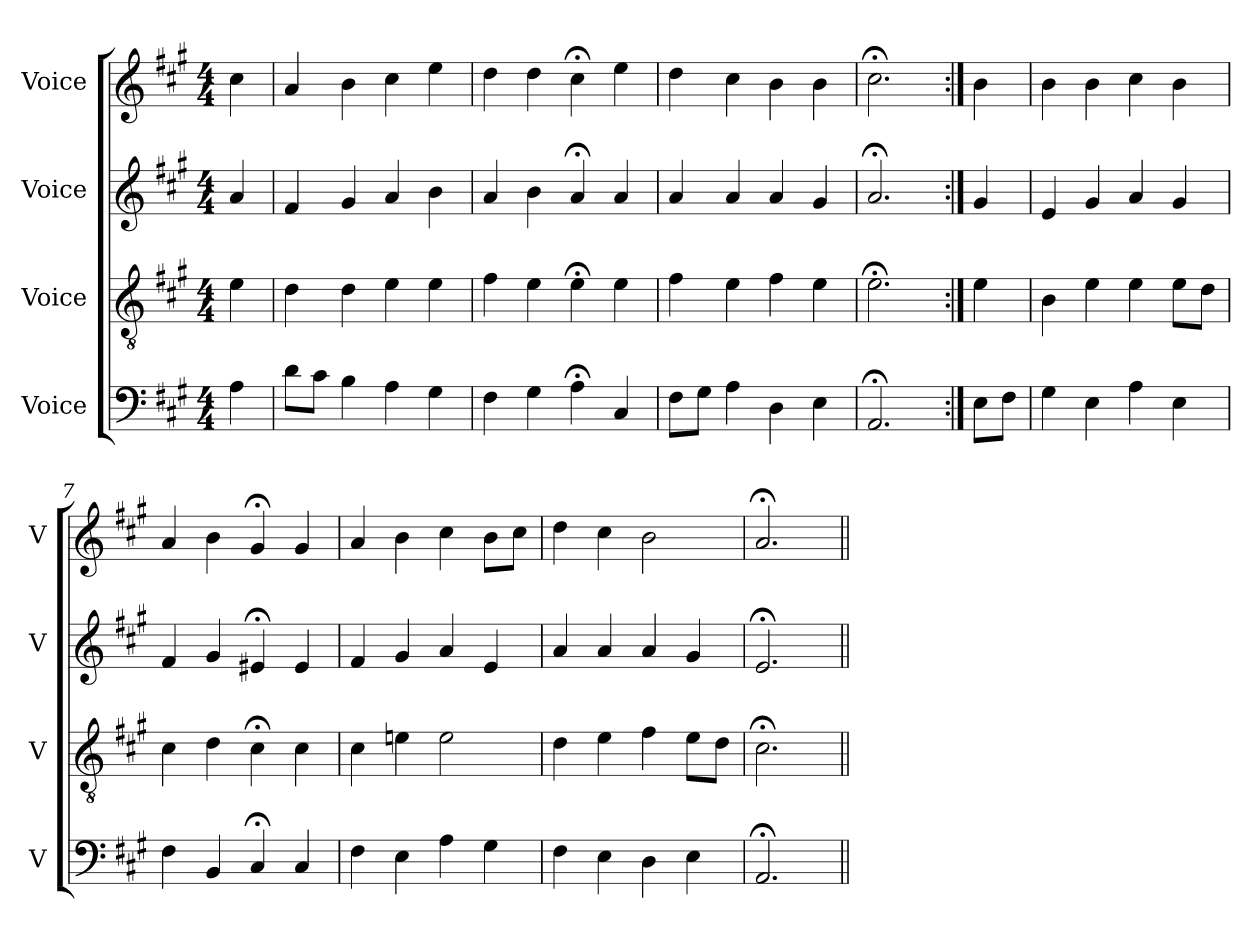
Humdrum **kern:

**kern	**kern	**kern	**kern
*part4	*part3	*part2	*part1
*staff4	*staff3	*staff2	*staff1
*I"Voice	*I"Voice	*I"Voice	*I"Voice
*I'V	*I'V	*I'V	*I'V
*clefF4	*clefGv2	*clefG2	*clefG2
*k[f#c#g#]	*k[f#c#g#]	*k[f#c#g#]	*k[f#c#g#]
*M4/4	*M4/4	*M4/4	*M4/4
=	=	=	=
4A	4e	4a	4cc#
=2	=2	=2	=2
8dL	4d	4f#	4a
8c#J	.	.	.
4B	4d	4g#	4b
4A	4e	4a	4cc#
4G#	4e	4b	4ee
=3	=3	=3	=3
4F#	4f#	4a	4dd
4G#	4e	4b	4dd
4A;<	4e;<	4a;<	4cc#;<
4C#	4e	4a	4ee
=4	=4	=4	=4
8F#L	4f#	4a	4dd
8G#J	.	.	.
4A	4e	4a	4cc#
4D	4f#	4a	4b
4E	4e	4g#	4b
=	=	=	=
2.AA;<	2.e;<	2.a;<	2.cc#;<
=5:|!	=5:|!	=5:|!	=5:|!
8EL	4e	4g#	4b
8F#J	.	.	.
=6	=6	=6	=6
4G#	4B	4e	4b
4E	4e	4g#	4b
4A	4e	4a	4cc#
4E	8eL	4g#	4b
.	8dJ	.	.
=7	=7	=7	=7
4F#	4c#	4f#	4a
4BB	4d	4g#	4b
4C#;<	4c#;<	4e#X;<	4g#;<
4C#	4c#	4e#	4g#
=8	=8	=8	=8
4F#	4c#	4f#	4a
4E	4en	4g#	4b
4A	2e	4a	4cc#
4G#	.	4e	8bL
.	.	.	8cc#J
=9	=9	=9	=9
4F#	4d	4a	4dd
4E	4e	4a	4cc#
4D	4f#	4a	2b
4E	8eL	4g#	.
.	8dJ	.	.
=10	=10	=10	=10
2.AA;<	2.c#;<	2.e;<	2.a;<
=||	=||	=||	=||
*-	*-	*-	*-
